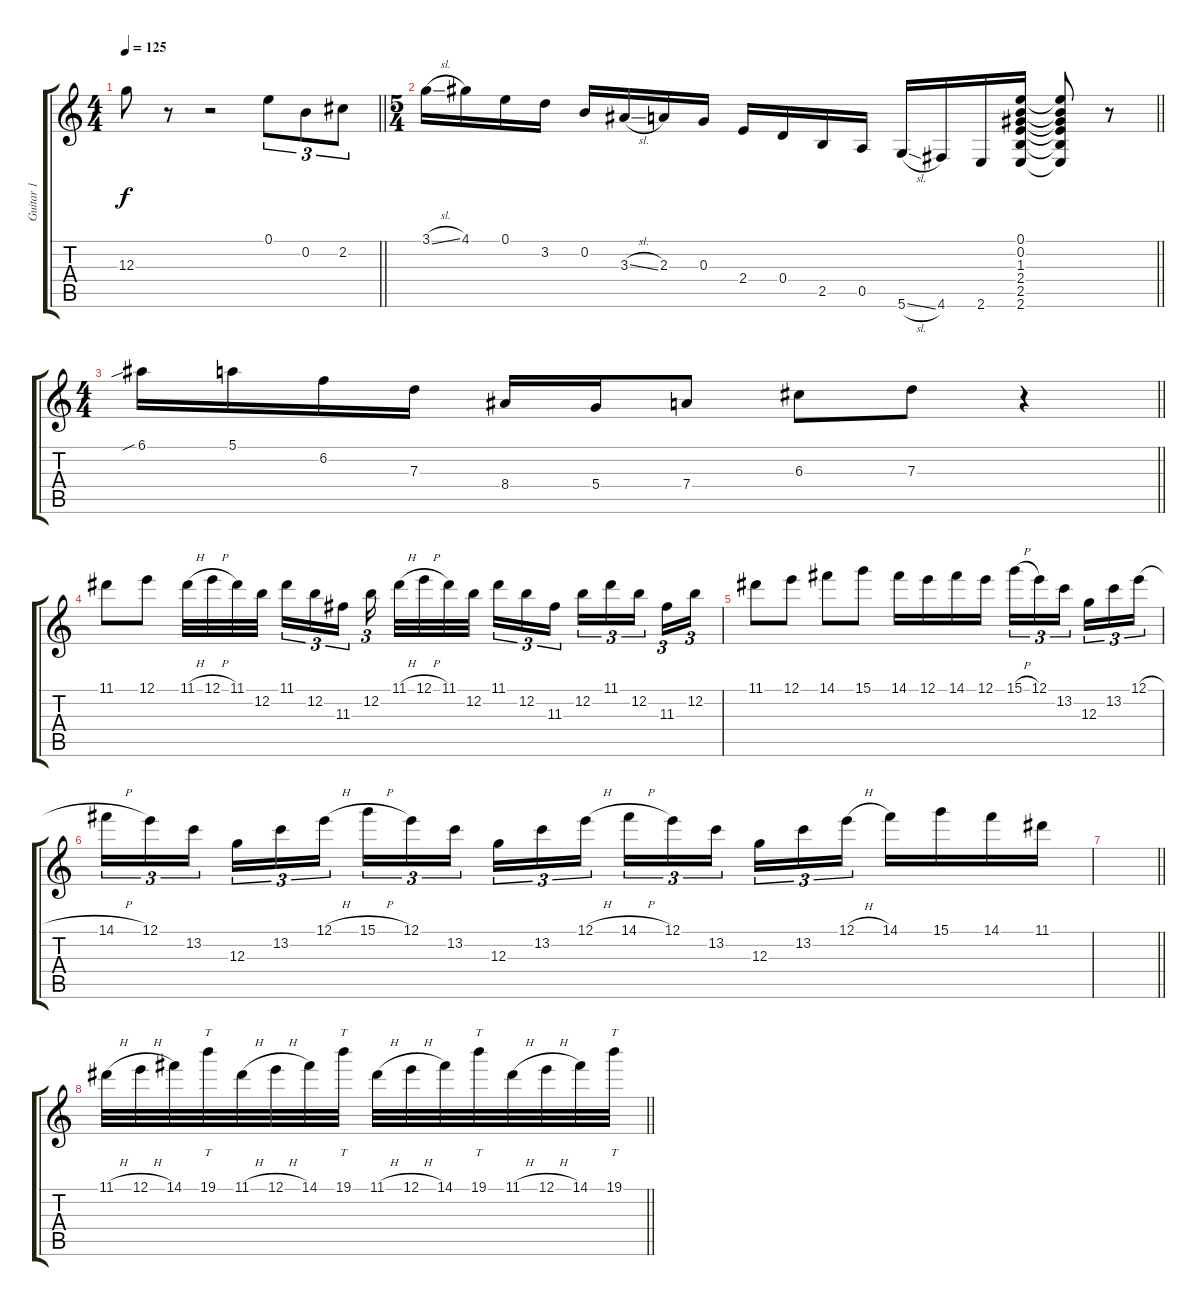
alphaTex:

\track ("Guitar 1" "Guitar 1") {instrument distortionguitar}
\staff {score tabs}
\tuning (E4 B3 G3 D3 A2 D2) {hide}
\ts (4 4)
\tempo 125
\clef g2
\barLineRight lightlight
\ks c
12.3.8{dy f} r.8 r.2 0.1.8{tu (3 2)} 0.2.8{tu (3 2)} 2.2.8{tu (3 2)} |
\ts (5 4)
\section ("" "")
\barLineRight lightlight
3.1{sl}.16 4.1.16 0.1.16 3.2.16 0.2.16 3.3{sl}.16 2.3.16 0.3.16 2.4.16 0.4.16 2.5.16 0.5.16 5.6{sl}.16 4.6.16 2.6.16 (0.1 0.2 1.3 2.4 2.5 2.6).16 (0.1{t} 0.2{t} 1.3{t} 2.4{t} 2.5{t} 2.6{t}).8 r.8 |
\ts (4 4)
\section ("" "")
\barLineRight lightlight
6.1{sib}.16 5.1.16 6.2.16 7.3.16 8.4.16 5.4.16 7.4.8 6.3.8 7.3.8 r.4 |
\section ("" "")
11.1.8 12.1.8 11.1{h}.32 12.1{h}.32 11.1.32 12.2.32{beam splitsecondary} 11.1.16{tu (3 2)} 12.2.16{tu (3 2)} 11.3.16{tu (3 2)} 12.2.16{tu (3 2) beam splitsecondary} 11.1{h}.32 12.1{h}.32 11.1.32 12.2.32{beam splitsecondary} 11.1.16{tu (3 2)} 12.2.16{tu (3 2)} 11.3.16{tu (3 2) beam splitsecondary} 12.2.16{tu (3 2)} 11.1.16{tu (3 2)} 12.2.16{tu (3 2) beam splitsecondary} 11.3.16{tu (3 2)} 12.2.16{tu (3 2)} |
11.1.8 12.1.8 14.1.8 15.1.8 14.1.16 12.1.16 14.1.16 12.1.16 15.1{h}.16{tu (3 2)} 12.1.16{tu (3 2)} 13.2.16{tu (3 2) beam splitsecondary} 12.3.16{tu (3 2)} 13.2.16{tu (3 2)} 12.1{h}.16{tu (3 2)} |
14.1{h}.16{tu (3 2)} 12.1.16{tu (3 2)} 13.2.16{tu (3 2) beam splitsecondary} 12.3.16{tu (3 2)} 13.2.16{tu (3 2)} 12.1{h}.16{tu (3 2)} 15.1{h}.16{tu (3 2)} 12.1.16{tu (3 2)} 13.2.16{tu (3 2) beam splitsecondary} 12.3.16{tu (3 2)} 13.2.16{tu (3 2)} 12.1{h}.16{tu (3 2)} 14.1{h}.16{tu (3 2)} 12.1.16{tu (3 2)} 13.2.16{tu (3 2) beam splitsecondary} 12.3.16{tu (3 2)} 13.2.16{tu (3 2)} 12.1{h}.16{tu (3 2)} 14.1.16 15.1.16 14.1.16 11.1.16 |
\barLineRight lightlight
|
\section ("" "")
\barLineRight lightlight
11.1{h}.32 12.1{h}.32 14.1.32 19.1.32{tt} 11.1{h}.32 12.1{h}.32 14.1.32 19.1.32{tt} 11.1{h}.32 12.1{h}.32 14.1.32 19.1.32{tt} 11.1{h}.32 12.1{h}.32 14.1.32 19.1.32{tt}
